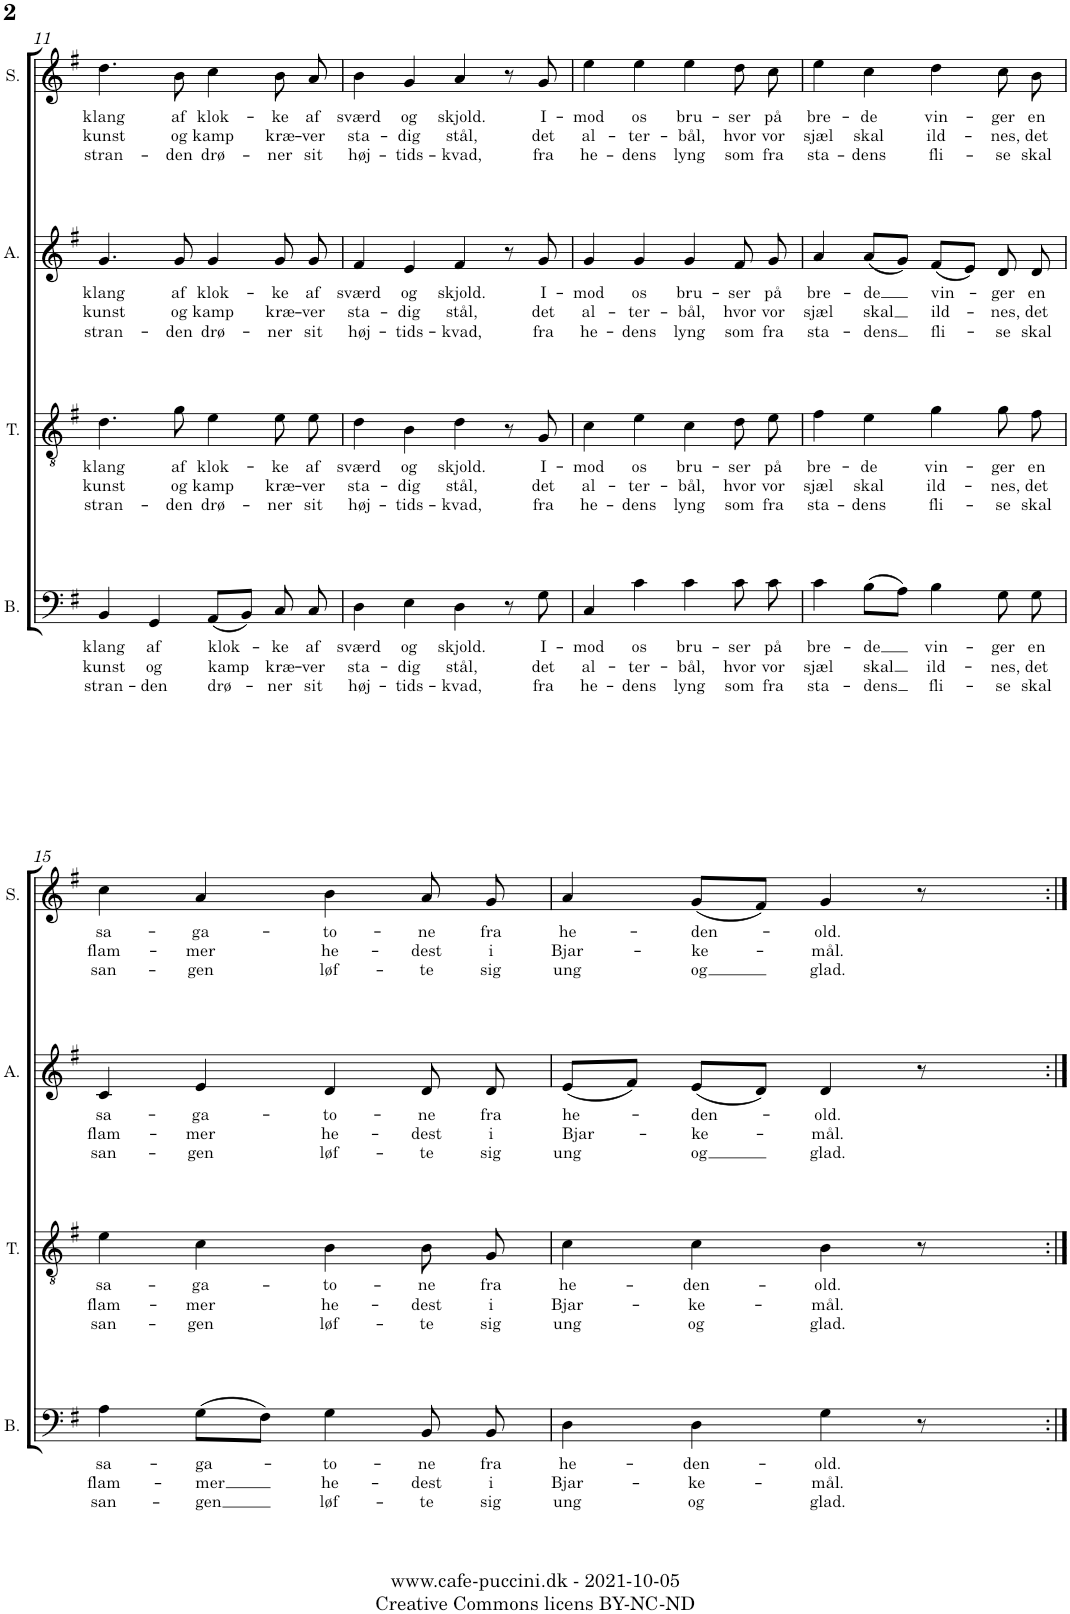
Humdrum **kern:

**kern	**text	**text	**text	**kern	**text	**text	**text	**kern	**text	**text	**text	**kern	**text	**text	**text
*part4	*part4	*part4	*part4	*part3	*part3	*part3	*part3	*part2	*part2	*part2	*part2	*part1	*part1	*part1	*part1
*staff4	*staff4	*staff4	*staff4	*staff3	*staff3	*staff3	*staff3	*staff2	*staff2	*staff2	*staff2	*staff1	*staff1	*staff1	*staff1
*I"Bas	*	*	*	*I"Tenor	*	*	*	*I"Alt	*	*	*	*I"Sopran	*	*	*
*I'B.	*	*	*	*I'T.	*	*	*	*I'A.	*	*	*	*I'S.	*	*	*
!!LO:PB:g=z
*clefF4	*	*	*	*clefGv2	*	*	*	*clefG2	*	*	*	*clefG2	*	*	*
*k[f#]	*	*	*	*k[f#]	*	*	*	*k[f#]	*	*	*	*k[f#]	*	*	*
*M4/4	*	*	*	*M4/4	*	*	*	*M4/4	*	*	*	*M4/4	*	*	*
*met(c)	*	*	*	*met(c)	*	*	*	*met(c)	*	*	*	*met(c)	*	*	*
=11	=11	=11	=11	=11	=11	=11	=11	=11	=11	=11	=11	=11	=11	=11	=11
!	!LO:LY:b	!LO:LY:b	!LO:LY:b	!	!LO:LY:b	!LO:LY:b	!LO:LY:b	!	!LO:LY:b	!LO:LY:b	!LO:LY:b	!	!LO:LY:b	!LO:LY:b	!LO:LY:b
4BB/	klang	kunst	stran-	4.d\	klang	kunst	stran-	4.g/	klang	kunst	stran-	4.dd\	klang	kunst	stran-
!	!LO:LY:b	!LO:LY:b	!LO:LY:b	!	!	!	!	!	!	!	!	!	!	!	!
4GG/	af	og	-den	.	.	.	.	.	.	.	.	.	.	.	.
!	!	!	!	!	!LO:LY:b	!LO:LY:b	!LO:LY:b	!	!LO:LY:b	!LO:LY:b	!LO:LY:b	!	!LO:LY:b	!LO:LY:b	!LO:LY:b
.	.	.	.	8g\	af	og	-den	8g/	af	og	-den	8b\	af	og	-den
!	!LO:LY:b	!LO:LY:b	!LO:LY:b	!	!LO:LY:b	!LO:LY:b	!LO:LY:b	!	!LO:LY:b	!LO:LY:b	!LO:LY:b	!	!LO:LY:b	!LO:LY:b	!LO:LY:b
(8AA/L	klok-	kamp	drø-	4e\	klok-	kamp	drø-	4g/	klok-	kamp	drø-	4cc\	klok-	kamp	drø-
8BB/J)	.	.	.	.	.	.	.	.	.	.	.	.	.	.	.
!	!LO:LY:b	!LO:LY:b	!LO:LY:b	!	!LO:LY:b	!LO:LY:b	!LO:LY:b	!	!LO:LY:b	!LO:LY:b	!LO:LY:b	!	!LO:LY:b	!LO:LY:b	!LO:LY:b
8C/	-ke	kræ-	-ner	8e\L	-ke	kræ-	-ner	8g/	-ke	kræ-	-ner	8b\	-ke	kræ-	-ner
!	!LO:LY:b	!LO:LY:b	!LO:LY:b	!	!LO:LY:b	!LO:LY:b	!LO:LY:b	!	!LO:LY:b	!LO:LY:b	!LO:LY:b	!	!LO:LY:b	!LO:LY:b	!LO:LY:b
8C/	af	-ver	sit	8e\J	af	-ver	sit	8g/	af	-ver	sit	8a/	af	-ver	sit
=12	=12	=12	=12	=12	=12	=12	=12	=12	=12	=12	=12	=12	=12	=12	=12
!	!LO:LY:b	!LO:LY:b	!LO:LY:b	!	!LO:LY:b	!LO:LY:b	!LO:LY:b	!	!LO:LY:b	!LO:LY:b	!LO:LY:b	!	!LO:LY:b	!LO:LY:b	!LO:LY:b
4D\	sværd	sta-	høj-	4d\	sværd	sta-	høj-	4f#/	sværd	sta-	høj-	4b\	sværd	sta-	høj-
!	!LO:LY:b	!LO:LY:b	!LO:LY:b	!	!LO:LY:b	!LO:LY:b	!LO:LY:b	!	!LO:LY:b	!LO:LY:b	!LO:LY:b	!	!LO:LY:b	!LO:LY:b	!LO:LY:b
4E\	og	-dig	-tids-	4B\	og	-dig	-tids-	4e/	og	-dig	-tids-	4g/	og	-dig	-tids-
!	!LO:LY:b	!LO:LY:b	!LO:LY:b	!	!LO:LY:b	!LO:LY:b	!LO:LY:b	!	!LO:LY:b	!LO:LY:b	!LO:LY:b	!	!LO:LY:b	!LO:LY:b	!LO:LY:b
4D\	skjold.	stål,	-kvad,	4d\	skjold.	stål,	-kvad,	4f#/	skjold.	stål,	-kvad,	4a/	skjold.	stål,	-kvad,
8r	.	.	.	8r	.	.	.	8r	.	.	.	8r	.	.	.
!	!LO:LY:b	!LO:LY:b	!LO:LY:b	!	!LO:LY:b	!LO:LY:b	!LO:LY:b	!	!LO:LY:b	!LO:LY:b	!LO:LY:b	!	!LO:LY:b	!LO:LY:b	!LO:LY:b
8G\	I-	det	fra	8G/	I-	det	fra	8g/	I-	det	fra	8g/	I-	det	fra
=13	=13	=13	=13	=13	=13	=13	=13	=13	=13	=13	=13	=13	=13	=13	=13
!	!LO:LY:b	!LO:LY:b	!LO:LY:b	!	!LO:LY:b	!LO:LY:b	!LO:LY:b	!	!LO:LY:b	!LO:LY:b	!LO:LY:b	!	!LO:LY:b	!LO:LY:b	!LO:LY:b
4C/	-mod	al-	he-	4c\	-mod	al-	he-	4g/	-mod	al-	he-	4ee\	-mod	al-	he-
!	!LO:LY:b	!LO:LY:b	!LO:LY:b	!	!LO:LY:b	!LO:LY:b	!LO:LY:b	!	!LO:LY:b	!LO:LY:b	!LO:LY:b	!	!LO:LY:b	!LO:LY:b	!LO:LY:b
4c\	os	-ter-	-dens	4e\	os	-ter-	-dens	4g/	os	-ter-	-dens	4ee\	os	-ter-	-dens
!	!LO:LY:b	!LO:LY:b	!LO:LY:b	!	!LO:LY:b	!LO:LY:b	!LO:LY:b	!	!LO:LY:b	!LO:LY:b	!LO:LY:b	!	!LO:LY:b	!LO:LY:b	!LO:LY:b
4c\	bru-	-bål,	lyng	4c\	bru-	-bål,	lyng	4g/	bru-	-bål,	lyng	4ee\	bru-	-bål,	lyng
!	!LO:LY:b	!LO:LY:b	!LO:LY:b	!	!LO:LY:b	!LO:LY:b	!LO:LY:b	!	!LO:LY:b	!LO:LY:b	!LO:LY:b	!	!LO:LY:b	!LO:LY:b	!LO:LY:b
8c\	-ser	hvor	som	8d\L	-ser	hvor	som	8f#/	-ser	hvor	som	8dd\	-ser	hvor	som
!	!LO:LY:b	!LO:LY:b	!LO:LY:b	!	!LO:LY:b	!LO:LY:b	!LO:LY:b	!	!LO:LY:b	!LO:LY:b	!LO:LY:b	!	!LO:LY:b	!LO:LY:b	!LO:LY:b
8c\	på	vor	fra	8e\J	på	vor	fra	8g/	på	vor	fra	8cc\	på	vor	fra
=14	=14	=14	=14	=14	=14	=14	=14	=14	=14	=14	=14	=14	=14	=14	=14
!	!LO:LY:b	!LO:LY:b	!LO:LY:b	!	!LO:LY:b	!LO:LY:b	!LO:LY:b	!	!LO:LY:b	!LO:LY:b	!LO:LY:b	!	!LO:LY:b	!LO:LY:b	!LO:LY:b
4c\	bre-	sjæl	sta-	4f#\	bre-	sjæl	sta-	4a/	bre-	sjæl	sta-	4ee\	bre-	sjæl	sta-
!	!LO:LY:b	!LO:LY:b	!LO:LY:b	!	!LO:LY:b	!LO:LY:b	!LO:LY:b	!	!LO:LY:b	!LO:LY:b	!LO:LY:b	!	!LO:LY:b	!LO:LY:b	!LO:LY:b
(8B\L	-de	skal	-dens	4e\	-de	skal	-dens	(8a/L	-de	skal	-dens	4cc\	-de	skal	-dens
8A\J)	.	.	.	.	.	.	.	8g/J)	.	.	.	.	.	.	.
!	!LO:LY:b	!LO:LY:b	!LO:LY:b	!	!LO:LY:b	!LO:LY:b	!LO:LY:b	!	!LO:LY:b	!LO:LY:b	!LO:LY:b	!	!LO:LY:b	!LO:LY:b	!LO:LY:b
4B\	vin-	ild-	fli-	4g\	vin-	ild-	fli-	(8f#/L	vin-	ild-	fli-	4dd\	vin-	ild-	fli-
.	.	.	.	.	.	.	.	8e/J)	.	.	.	.	.	.	.
!	!LO:LY:b	!LO:LY:b	!LO:LY:b	!	!LO:LY:b	!LO:LY:b	!LO:LY:b	!	!LO:LY:b	!LO:LY:b	!LO:LY:b	!	!LO:LY:b	!LO:LY:b	!LO:LY:b
8G\	-ger	-nes,	-se	8g\L	-ger	-nes,	-se	8d/	-ger	-nes,	-se	8cc\	-ger	-nes,	-se
!	!LO:LY:b	!LO:LY:b	!LO:LY:b	!	!LO:LY:b	!LO:LY:b	!LO:LY:b	!	!LO:LY:b	!LO:LY:b	!LO:LY:b	!	!LO:LY:b	!LO:LY:b	!LO:LY:b
8G\	en	det	skal	8f#\J	en	det	skal	8d/	en	det	skal	8b\	en	det	skal
!!LO:LB:g=z
=15	=15	=15	=15	=15	=15	=15	=15	=15	=15	=15	=15	=15	=15	=15	=15
!	!LO:LY:b	!LO:LY:b	!LO:LY:b	!	!LO:LY:b	!LO:LY:b	!LO:LY:b	!	!LO:LY:b	!LO:LY:b	!LO:LY:b	!	!LO:LY:b	!LO:LY:b	!LO:LY:b
4A\	sa-	flam-	san-	4e\	sa-	flam-	san-	4c/	sa-	flam-	san-	4cc\	sa-	flam-	san-
!	!LO:LY:b	!LO:LY:b	!LO:LY:b	!	!LO:LY:b	!LO:LY:b	!LO:LY:b	!	!LO:LY:b	!LO:LY:b	!LO:LY:b	!	!LO:LY:b	!LO:LY:b	!LO:LY:b
(8G\L	-ga-	-mer	-gen	4c\	-ga-	-mer	-gen	4e/	-ga-	-mer	-gen	4a/	-ga-	-mer	-gen
8F#\J)	.	.	.	.	.	.	.	.	.	.	.	.	.	.	.
!	!LO:LY:b	!LO:LY:b	!LO:LY:b	!	!LO:LY:b	!LO:LY:b	!LO:LY:b	!	!LO:LY:b	!LO:LY:b	!LO:LY:b	!	!LO:LY:b	!LO:LY:b	!LO:LY:b
4G\	-to-	he-	løf-	4B\	-to-	he-	løf-	4d/	-to-	he-	løf-	4b\	-to-	he-	løf-
!	!LO:LY:b	!LO:LY:b	!LO:LY:b	!	!LO:LY:b	!LO:LY:b	!LO:LY:b	!	!LO:LY:b	!LO:LY:b	!LO:LY:b	!	!LO:LY:b	!LO:LY:b	!LO:LY:b
8BB/	-ne	-dest	-te	8B/L	-ne	-dest	-te	8d/	-ne	-dest	-te	8a/	-ne	-dest	-te
!	!LO:LY:b	!LO:LY:b	!LO:LY:b	!	!LO:LY:b	!LO:LY:b	!LO:LY:b	!	!LO:LY:b	!LO:LY:b	!LO:LY:b	!	!LO:LY:b	!LO:LY:b	!LO:LY:b
8BB/	fra	i	sig	8G/J	fra	i	sig	8d/	fra	i	sig	8g/	fra	i	sig
=16	=16	=16	=16	=16	=16	=16	=16	=16	=16	=16	=16	=16	=16	=16	=16
!	!LO:LY:b	!LO:LY:b	!LO:LY:b	!	!LO:LY:b	!LO:LY:b	!LO:LY:b	!	!LO:LY:b	!LO:LY:b	!LO:LY:b	!	!LO:LY:b	!LO:LY:b	!LO:LY:b
4D\	he-	Bjar-	ung	4c\	he-	Bjar-	ung	(8e/L	he-	Bjar-	ung	4a/	he-	Bjar-	ung
.	.	.	.	.	.	.	.	8f#/J)	.	.	.	.	.	.	.
!	!LO:LY:b	!LO:LY:b	!LO:LY:b	!	!LO:LY:b	!LO:LY:b	!LO:LY:b	!	!LO:LY:b	!LO:LY:b	!LO:LY:b	!	!LO:LY:b	!LO:LY:b	!LO:LY:b
4D\	-den-	-ke-	og	4c\	-den-	-ke-	og	(8e/L	-den-	-ke-	og	(8g/L	-den-	-ke-	og
.	.	.	.	.	.	.	.	8d/J)	.	.	.	8f#/J)	.	.	.
!	!LO:LY:b	!LO:LY:b	!LO:LY:b	!	!LO:LY:b	!LO:LY:b	!LO:LY:b	!	!LO:LY:b	!LO:LY:b	!LO:LY:b	!	!LO:LY:b	!LO:LY:b	!LO:LY:b
4G\	-old.	-mål.	glad.	4B\	-old.	-mål.	glad.	4d/	-old.	-mål.	glad.	4g/	-old.	-mål.	glad.
8r	.	.	.	8r	.	.	.	8r	.	.	.	8r	.	.	.
8ryy	.	.	.	8ryy	.	.	.	8ryy	.	.	.	8ryy	.	.	.
=:|!	=:|!	=:|!	=:|!	=:|!	=:|!	=:|!	=:|!	=:|!	=:|!	=:|!	=:|!	=:|!	=:|!	=:|!	=:|!
*-	*-	*-	*-	*-	*-	*-	*-	*-	*-	*-	*-	*-	*-	*-	*-
